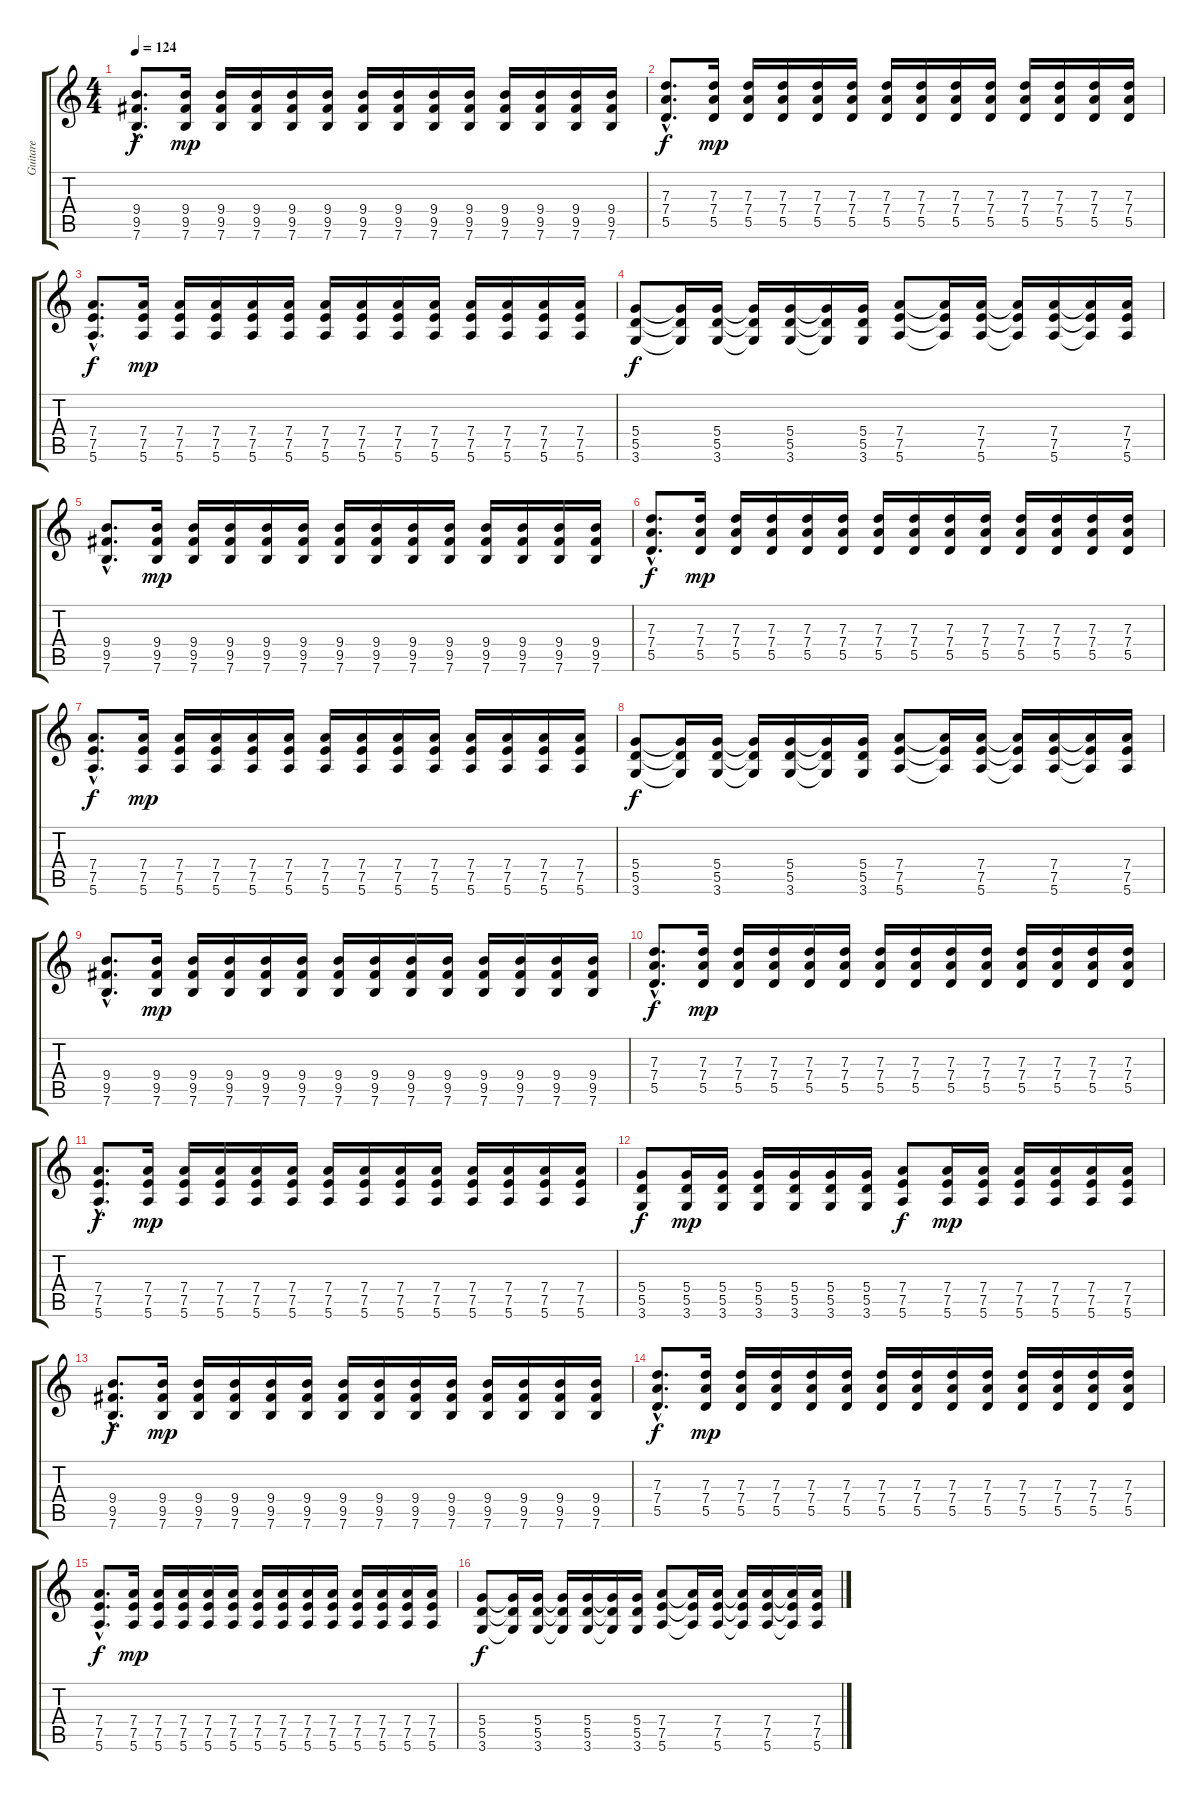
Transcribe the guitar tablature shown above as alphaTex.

\track ("Guitare" "Guitare") {instrument distortionguitar}
\staff {score tabs}
\tuning (E4 B3 G3 D3 A2 E2) {hide}
\ts (4 4)
\tempo 124
\clef g2
\ks c
(9.4{hac} 9.5{hac} 7.6{hac}).8{d dy f} (9.4 9.5 7.6).16{dy mp} (9.4 9.5 7.6).16 (9.4 9.5 7.6).16 (9.4 9.5 7.6).16 (9.4 9.5 7.6).16 (9.4 9.5 7.6).16 (9.4 9.5 7.6).16 (9.4 9.5 7.6).16 (9.4 9.5 7.6).16 (9.4 9.5 7.6).16 (9.4 9.5 7.6).16 (9.4 9.5 7.6).16 (9.4 9.5 7.6).16 |
(7.3{hac} 7.4{hac} 5.5{hac}).8{d dy f} (7.3 7.4 5.5).16{dy mp} (7.3 7.4 5.5).16 (7.3 7.4 5.5).16 (7.3 7.4 5.5).16 (7.3 7.4 5.5).16 (7.3 7.4 5.5).16 (7.3 7.4 5.5).16 (7.3 7.4 5.5).16 (7.3 7.4 5.5).16 (7.3 7.4 5.5).16 (7.3 7.4 5.5).16 (7.3 7.4 5.5).16 (7.3 7.4 5.5).16 |
(7.4{hac} 7.5{hac} 5.6{hac}).8{d dy f} (7.4 7.5 5.6).16{dy mp} (7.4 7.5 5.6).16 (7.4 7.5 5.6).16 (7.4 7.5 5.6).16 (7.4 7.5 5.6).16 (7.4 7.5 5.6).16 (7.4 7.5 5.6).16 (7.4 7.5 5.6).16 (7.4 7.5 5.6).16 (7.4 7.5 5.6).16 (7.4 7.5 5.6).16 (7.4 7.5 5.6).16 (7.4 7.5 5.6).16 |
(5.4 5.5 3.6).8{dy f} (5.4{t} 5.5{t} 3.6{t}).16 (5.4 5.5 3.6).16 (5.4{t} 5.5{t} 3.6{t}).16 (5.4 5.5 3.6).16 (5.4{t} 5.5{t} 3.6{t}).16 (5.4 5.5 3.6).16 (7.4 7.5 5.6).8 (7.4{t} 7.5{t} 5.6{t}).16 (7.4 7.5 5.6).16 (7.4{t} 7.5{t} 5.6{t}).16 (7.4 7.5 5.6).16 (7.4{t} 7.5{t} 5.6{t}).16 (7.4 7.5 5.6).16 |
(9.4{hac} 9.5{hac} 7.6{hac}).8{d} (9.4 9.5 7.6).16{dy mp} (9.4 9.5 7.6).16 (9.4 9.5 7.6).16 (9.4 9.5 7.6).16 (9.4 9.5 7.6).16 (9.4 9.5 7.6).16 (9.4 9.5 7.6).16 (9.4 9.5 7.6).16 (9.4 9.5 7.6).16 (9.4 9.5 7.6).16 (9.4 9.5 7.6).16 (9.4 9.5 7.6).16 (9.4 9.5 7.6).16 |
(7.3{hac} 7.4{hac} 5.5{hac}).8{d dy f} (7.3 7.4 5.5).16{dy mp} (7.3 7.4 5.5).16 (7.3 7.4 5.5).16 (7.3 7.4 5.5).16 (7.3 7.4 5.5).16 (7.3 7.4 5.5).16 (7.3 7.4 5.5).16 (7.3 7.4 5.5).16 (7.3 7.4 5.5).16 (7.3 7.4 5.5).16 (7.3 7.4 5.5).16 (7.3 7.4 5.5).16 (7.3 7.4 5.5).16 |
(7.4{hac} 7.5{hac} 5.6{hac}).8{d dy f} (7.4 7.5 5.6).16{dy mp} (7.4 7.5 5.6).16 (7.4 7.5 5.6).16 (7.4 7.5 5.6).16 (7.4 7.5 5.6).16 (7.4 7.5 5.6).16 (7.4 7.5 5.6).16 (7.4 7.5 5.6).16 (7.4 7.5 5.6).16 (7.4 7.5 5.6).16 (7.4 7.5 5.6).16 (7.4 7.5 5.6).16 (7.4 7.5 5.6).16 |
(5.4 5.5 3.6).8{dy f} (5.4{t} 5.5{t} 3.6{t}).16 (5.4 5.5 3.6).16 (5.4{t} 5.5{t} 3.6{t}).16 (5.4 5.5 3.6).16 (5.4{t} 5.5{t} 3.6{t}).16 (5.4 5.5 3.6).16 (7.4 7.5 5.6).8 (7.4{t} 7.5{t} 5.6{t}).16 (7.4 7.5 5.6).16 (7.4{t} 7.5{t} 5.6{t}).16 (7.4 7.5 5.6).16 (7.4{t} 7.5{t} 5.6{t}).16 (7.4 7.5 5.6).16 |
(9.4{hac} 9.5{hac} 7.6{hac}).8{d} (9.4 9.5 7.6).16{dy mp} (9.4 9.5 7.6).16 (9.4 9.5 7.6).16 (9.4 9.5 7.6).16 (9.4 9.5 7.6).16 (9.4 9.5 7.6).16 (9.4 9.5 7.6).16 (9.4 9.5 7.6).16 (9.4 9.5 7.6).16 (9.4 9.5 7.6).16 (9.4 9.5 7.6).16 (9.4 9.5 7.6).16 (9.4 9.5 7.6).16 |
(7.3{hac} 7.4{hac} 5.5{hac}).8{d dy f} (7.3 7.4 5.5).16{dy mp} (7.3 7.4 5.5).16 (7.3 7.4 5.5).16 (7.3 7.4 5.5).16 (7.3 7.4 5.5).16 (7.3 7.4 5.5).16 (7.3 7.4 5.5).16 (7.3 7.4 5.5).16 (7.3 7.4 5.5).16 (7.3 7.4 5.5).16 (7.3 7.4 5.5).16 (7.3 7.4 5.5).16 (7.3 7.4 5.5).16 |
(7.4{hac} 7.5{hac} 5.6{hac}).8{d dy f} (7.4 7.5 5.6).16{dy mp} (7.4 7.5 5.6).16 (7.4 7.5 5.6).16 (7.4 7.5 5.6).16 (7.4 7.5 5.6).16 (7.4 7.5 5.6).16 (7.4 7.5 5.6).16 (7.4 7.5 5.6).16 (7.4 7.5 5.6).16 (7.4 7.5 5.6).16 (7.4 7.5 5.6).16 (7.4 7.5 5.6).16 (7.4 7.5 5.6).16 |
(5.4 5.5 3.6).8{dy f} (5.4 5.5 3.6).16{dy mp} (5.4 5.5 3.6).16 (5.4 5.5 3.6).16 (5.4 5.5 3.6).16 (5.4 5.5 3.6).16 (5.4 5.5 3.6).16 (7.4 7.5 5.6).8{dy f} (7.4 7.5 5.6).16{dy mp} (7.4 7.5 5.6).16 (7.4 7.5 5.6).16 (7.4 7.5 5.6).16 (7.4 7.5 5.6).16 (7.4 7.5 5.6).16 |
(9.4{hac} 9.5{hac} 7.6{hac}).8{d dy f} (9.4 9.5 7.6).16{dy mp} (9.4 9.5 7.6).16 (9.4 9.5 7.6).16 (9.4 9.5 7.6).16 (9.4 9.5 7.6).16 (9.4 9.5 7.6).16 (9.4 9.5 7.6).16 (9.4 9.5 7.6).16 (9.4 9.5 7.6).16 (9.4 9.5 7.6).16 (9.4 9.5 7.6).16 (9.4 9.5 7.6).16 (9.4 9.5 7.6).16 |
(7.3{hac} 7.4{hac} 5.5{hac}).8{d dy f} (7.3 7.4 5.5).16{dy mp} (7.3 7.4 5.5).16 (7.3 7.4 5.5).16 (7.3 7.4 5.5).16 (7.3 7.4 5.5).16 (7.3 7.4 5.5).16 (7.3 7.4 5.5).16 (7.3 7.4 5.5).16 (7.3 7.4 5.5).16 (7.3 7.4 5.5).16 (7.3 7.4 5.5).16 (7.3 7.4 5.5).16 (7.3 7.4 5.5).16 |
(7.4{hac} 7.5{hac} 5.6{hac}).8{d dy f} (7.4 7.5 5.6).16{dy mp} (7.4 7.5 5.6).16 (7.4 7.5 5.6).16 (7.4 7.5 5.6).16 (7.4 7.5 5.6).16 (7.4 7.5 5.6).16 (7.4 7.5 5.6).16 (7.4 7.5 5.6).16 (7.4 7.5 5.6).16 (7.4 7.5 5.6).16 (7.4 7.5 5.6).16 (7.4 7.5 5.6).16 (7.4 7.5 5.6).16 |
(5.4 5.5 3.6).8{dy f} (5.4{t} 5.5{t} 3.6{t}).16 (5.4 5.5 3.6).16 (5.4{t} 5.5{t} 3.6{t}).16 (5.4 5.5 3.6).16 (5.4{t} 5.5{t} 3.6{t}).16 (5.4 5.5 3.6).16 (7.4 7.5 5.6).8 (7.4{t} 7.5{t} 5.6{t}).16 (7.4 7.5 5.6).16 (7.4{t} 7.5{t} 5.6{t}).16 (7.4 7.5 5.6).16 (7.4{t} 7.5{t} 5.6{t}).16 (7.4 7.5 5.6).16
